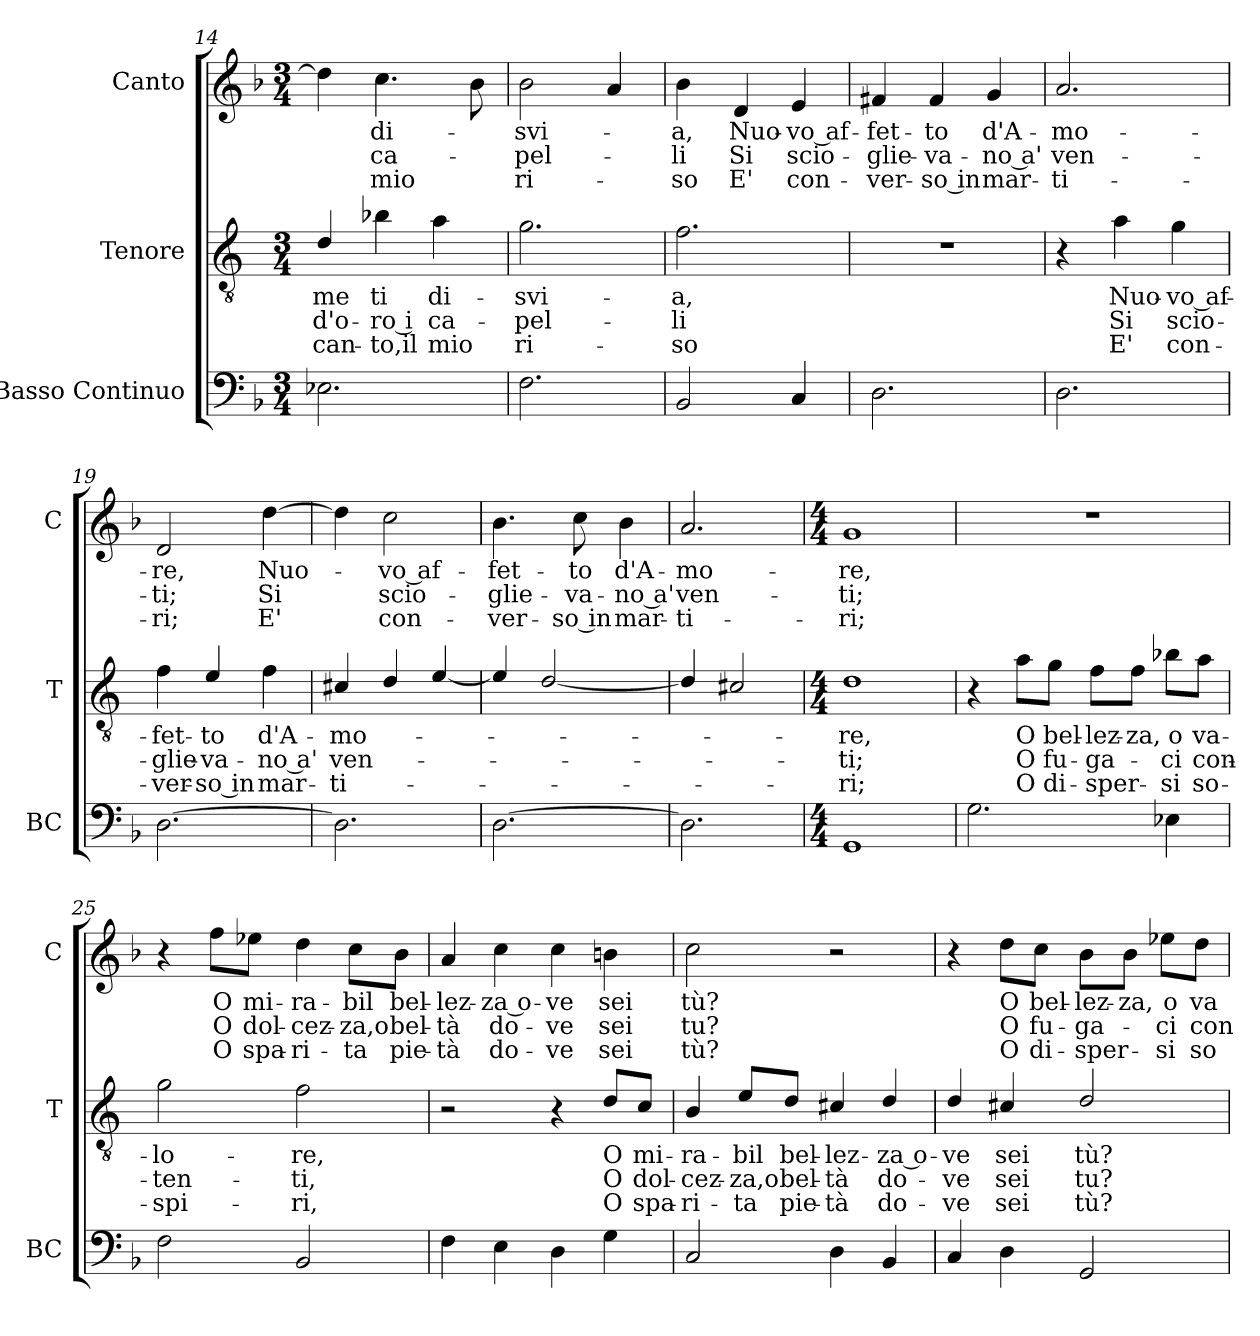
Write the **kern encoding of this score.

**kern	**kern	**text	**text	**text	**kern	**text	**text	**text
*part3	*part2	*part2	*part2	*part2	*part1	*part1	*part1	*part1
*staff3	*staff2	*staff2	*staff2	*staff2	*staff1	*staff1	*staff1	*staff1
*I"Basso Continuo	*I"Tenore	*	*	*	*I"Canto	*	*	*
*I'BC	*I'T	*	*	*	*I'C	*	*	*
*clefF4	*clefGv2	*	*	*	*clefG2	*	*	*
*	*ITrd4c7	*	*	*	*	*	*	*
*k[b-]	*k[b-]	*	*	*	*k[b-]	*	*	*
*F:	*F:	*	*	*	*F:	*	*	*
*M3/4	*M3/4	*	*	*	*M3/4	*	*	*
=14	=14	=14	=14	=14	=14	=14	=14	=14
!	!	!LO:LY:b	!LO:LY:b	!LO:LY:b	!	!	!	!
2.E-X\	4G/	me	d'o-	can-	4dd\]	.	.	.
!	!	!LO:LY:b	!LO:LY:b	!LO:LY:b	!	!LO:LY:b	!LO:LY:b	!LO:LY:b
.	4e-X\	ti	-ro i	-to,il	4.cc\	di-	ca-	mio
!	!	!LO:LY:b	!LO:LY:b	!LO:LY:b	!	!	!	!
.	4d\	di-	ca-	mio	.	.	.	.
.	.	.	.	.	8b-\	.	.	.
!!LO:LB:g=z
=15	=15	=15	=15	=15	=15	=15	=15	=15
!	!	!LO:LY:b	!LO:LY:b	!LO:LY:b	!	!LO:LY:b	!LO:LY:b	!LO:LY:b
2.F\	2.c\	-svi-	-pel-	ri-	2b-\	-svi-	-pel-	ri-
.	.	.	.	.	4a/	.	.	.
=16	=16	=16	=16	=16	=16	=16	=16	=16
!	!	!LO:LY:b	!LO:LY:b	!LO:LY:b	!	!LO:LY:b	!LO:LY:b	!LO:LY:b
2BB-/	2.B-\	-a,	-li	-so	4b-\	-a,	-li	-so
!	!	!	!	!	!	!LO:LY:b	!LO:LY:b	!LO:LY:b
.	.	.	.	.	4d/	Nuo-	Si	E'
!	!	!	!	!	!	!LO:LY:b	!LO:LY:b	!LO:LY:b
4C/	.	.	.	.	4e/	-vo af-	scio-	con-
=17	=17	=17	=17	=17	=17	=17	=17	=17
!	!	!	!	!	!	!LO:LY:b	!LO:LY:b	!LO:LY:b
2.D\	2.r	.	.	.	4f#X/	-fet-	-glie-	-ver-
!	!	!	!	!	!	!LO:LY:b	!LO:LY:b	!LO:LY:b
.	.	.	.	.	4f#/	-to	-va-	-so in
!	!	!	!	!	!	!LO:LY:b	!LO:LY:b	!LO:LY:b
.	.	.	.	.	4g/	d'A-	-no a'	mar-
=18	=18	=18	=18	=18	=18	=18	=18	=18
!	!	!	!	!	!	!LO:LY:b	!LO:LY:b	!LO:LY:b
2.D\	4r	.	.	.	2.a/	-mo-	ven-	-ti-
!	!	!LO:LY:b	!LO:LY:b	!LO:LY:b	!	!	!	!
.	4d\	Nuo-	Si	E'	.	.	.	.
!	!	!LO:LY:b	!LO:LY:b	!LO:LY:b	!	!	!	!
.	4c\	-vo af-	scio-	con-	.	.	.	.
=19	=19	=19	=19	=19	=19	=19	=19	=19
!	!	!LO:LY:b	!LO:LY:b	!LO:LY:b	!	!LO:LY:b	!LO:LY:b	!LO:LY:b
[2.D\	4B-\	-fet-	-glie-	-ver-	2d/	-re,	-ti;	-ri;
!	!	!LO:LY:b	!LO:LY:b	!LO:LY:b	!	!	!	!
.	4A/	-to	-va-	-so in	.	.	.	.
!	!	!LO:LY:b	!LO:LY:b	!LO:LY:b	!	!LO:LY:b	!LO:LY:b	!LO:LY:b
.	4B-\	d'A-	-no a'	mar-	[4dd\	Nuo-	Si	E'
=20	=20	=20	=20	=20	=20	=20	=20	=20
!	!	!LO:LY:b	!LO:LY:b	!LO:LY:b	!	!	!	!
2.D\]	4F#X/	-mo-	ven-	-ti-	4dd\]	.	.	.
!	!	!	!	!	!	!LO:LY:b	!LO:LY:b	!LO:LY:b
.	4G/	.	.	.	2cc\	-vo af-	scio-	con-
.	[4A/	.	.	.	.	.	.	.
=21	=21	=21	=21	=21	=21	=21	=21	=21
!	!	!	!	!	!	!LO:LY:b	!LO:LY:b	!LO:LY:b
[2.D\	4A/]	.	.	.	4.b-\	-fet-	-glie-	-ver-
.	[2G/	.	.	.	.	.	.	.
!	!	!	!	!	!	!LO:LY:b	!LO:LY:b	!LO:LY:b
.	.	.	.	.	8cc\	-to	-va-	-so in
!	!	!	!	!	!	!LO:LY:b	!LO:LY:b	!LO:LY:b
.	.	.	.	.	4b-\	d'A-	-no a'	mar-
=22	=22	=22	=22	=22	=22	=22	=22	=22
!	!	!	!	!	!	!LO:LY:b	!LO:LY:b	!LO:LY:b
2.D\]	4G/]	.	.	.	2.a/	-mo-	ven-	-ti-
.	2F#X/	.	.	.	.	.	.	.
!!LO:PB:g=z
=23	=23	=23	=23	=23	=23	=23	=23	=23
*M4/4	*M4/4	*	*	*	*M4/4	*	*	*
!	!	!LO:LY:b	!LO:LY:b	!LO:LY:b	!	!LO:LY:b	!LO:LY:b	!LO:LY:b
1GG	1G	-re,	-ti;	-ri;	1g	-re,	-ti;	-ri;
=24	=24	=24	=24	=24	=24	=24	=24	=24
2.G\	4r	.	.	.	1r	.	.	.
!	!	!LO:LY:b	!LO:LY:b	!LO:LY:b	!	!	!	!
.	8d\L	O	O	O	.	.	.	.
!	!	!LO:LY:b	!LO:LY:b	!LO:LY:b	!	!	!	!
.	8c\J	bel-	fu-	di-	.	.	.	.
!	!	!LO:LY:b	!LO:LY:b	!LO:LY:b	!	!	!	!
.	8B-\L	-lez-	-ga-	-sper-	.	.	.	.
!	!	!LO:LY:b	!	!	!	!	!	!
.	8B-\J	-za,	.	.	.	.	.	.
!	!	!LO:LY:b	!LO:LY:b	!LO:LY:b	!	!	!	!
4E-X\	8e-X\L	o	-ci	-si	.	.	.	.
!	!	!LO:LY:b	!LO:LY:b	!LO:LY:b	!	!	!	!
.	8d\J	va-	con-	so-	.	.	.	.
=25	=25	=25	=25	=25	=25	=25	=25	=25
!	!	!LO:LY:b	!LO:LY:b	!LO:LY:b	!	!	!	!
2F\	2c\	-lo-	-ten-	-spi-	4r	.	.	.
!	!	!	!	!	!	!LO:LY:b	!LO:LY:b	!LO:LY:b
.	.	.	.	.	8ff\L	O	O	O
!	!	!	!	!	!	!LO:LY:b	!LO:LY:b	!LO:LY:b
.	.	.	.	.	8ee-X\J	mi-	dol-	spa-
!	!	!LO:LY:b	!LO:LY:b	!LO:LY:b	!	!LO:LY:b	!LO:LY:b	!LO:LY:b
2BB-/	2B-\	-re,	-ti,	-ri,	4dd\	-ra-	-cez-	-ri-
!	!	!	!	!	!	!LO:LY:b	!LO:LY:b	!LO:LY:b
.	.	.	.	.	8cc\L	-bil	-za,o	-ta
!	!	!	!	!	!	!LO:LY:b	!LO:LY:b	!LO:LY:b
.	.	.	.	.	8b-\J	bel-	bel-	pie-
=26	=26	=26	=26	=26	=26	=26	=26	=26
!	!	!	!	!	!	!LO:LY:b	!LO:LY:b	!LO:LY:b
4F\	2r	.	.	.	4a/	-lez-	-tà	-tà
!	!	!	!	!	!	!LO:LY:b	!LO:LY:b	!LO:LY:b
4E\	.	.	.	.	4cc\	-za o-	do-	do-
!	!	!	!	!	!	!LO:LY:b	!LO:LY:b	!LO:LY:b
4D\	4r	.	.	.	4cc\	-ve	-ve	-ve
!	!	!LO:LY:b	!LO:LY:b	!LO:LY:b	!	!LO:LY:b	!LO:LY:b	!LO:LY:b
4G\	8G/L	O	O	O	4bn\	sei	sei	sei
!	!	!LO:LY:b	!LO:LY:b	!LO:LY:b	!	!	!	!
.	8F/J	mi-	dol-	spa-	.	.	.	.
=27	=27	=27	=27	=27	=27	=27	=27	=27
!	!	!LO:LY:b	!LO:LY:b	!LO:LY:b	!	!LO:LY:b	!LO:LY:b	!LO:LY:b
2C/	4E/	-ra-	-cez-	-ri-	2cc\	tù?	tu?	tù?
!	!	!LO:LY:b	!LO:LY:b	!LO:LY:b	!	!	!	!
.	8A/L	-bil	-za,o	-ta	.	.	.	.
!	!	!LO:LY:b	!LO:LY:b	!LO:LY:b	!	!	!	!
.	8G/J	bel-	bel-	pie-	.	.	.	.
!	!	!LO:LY:b	!LO:LY:b	!LO:LY:b	!	!	!	!
4D\	4F#X/	-lez-	-tà	-tà	2r	.	.	.
!	!	!LO:LY:b	!LO:LY:b	!LO:LY:b	!	!	!	!
4BB-/	4G/	-za o-	do-	do-	.	.	.	.
!!LO:LB:g=z
=28	=28	=28	=28	=28	=28	=28	=28	=28
!	!	!LO:LY:b	!LO:LY:b	!LO:LY:b	!	!	!	!
4C/	4G/	-ve	-ve	-ve	4r	.	.	.
!	!	!LO:LY:b	!LO:LY:b	!LO:LY:b	!	!LO:LY:b	!LO:LY:b	!LO:LY:b
4D\	4F#X/	sei	sei	sei	8dd\L	O	O	O
!	!	!	!	!	!	!LO:LY:b	!LO:LY:b	!LO:LY:b
.	.	.	.	.	8cc\J	bel-	fu-	di-
!	!	!LO:LY:b	!LO:LY:b	!LO:LY:b	!	!LO:LY:b	!LO:LY:b	!LO:LY:b
2GG/	2G/	tù?	tu?	tù?	8b-\L	-lez-	-ga-	-sper-
!	!	!	!	!	!	!LO:LY:b	!	!
.	.	.	.	.	8b-\J	-za,	.	.
!	!	!	!	!	!	!LO:LY:b	!LO:LY:b	!LO:LY:b
.	.	.	.	.	8ee-X\L	o	-ci	-si
!	!	!	!	!	!	!LO:LY:b	!LO:LY:b	!LO:LY:b
.	.	.	.	.	8dd\J	va-	con-	so-
=	=	=	=	=	=	=	=	=
*-	*-	*-	*-	*-	*-	*-	*-	*-
